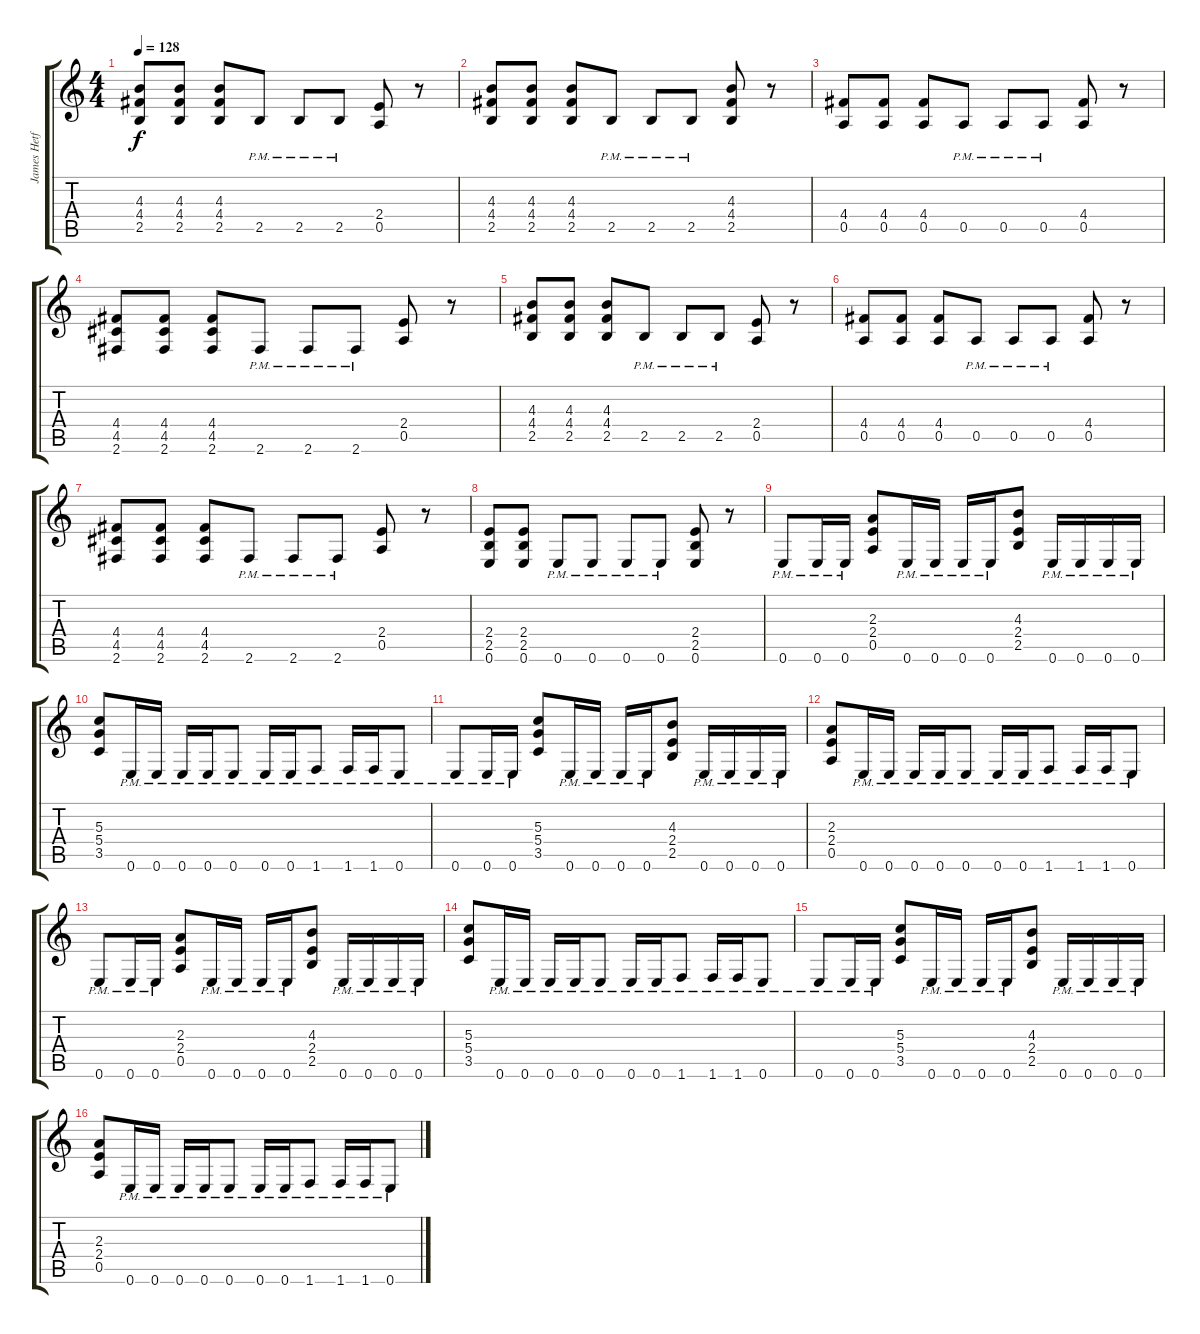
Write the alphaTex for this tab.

\track ("James Hetfield 2" "James Hetf") {instrument distortionguitar}
\staff {score tabs}
\tuning (E4 B3 G3 D3 A2 E2) {hide}
\ts (4 4)
\tempo 128
\clef g2
\ks c
(4.3 4.4 2.5).8{dy f} (4.3 4.4 2.5).8 (4.3 4.4 2.5).8 2.5{pm}.8 2.5{pm}.8 2.5{pm}.8 (2.4 0.5).8 r.8 |
(4.3 4.4 2.5).8 (4.3 4.4 2.5).8 (4.3 4.4 2.5).8 2.5{pm}.8 2.5{pm}.8 2.5{pm}.8 (4.3 4.4 2.5).8 r.8 |
(4.4 0.5).8 (4.4 0.5).8 (4.4 0.5).8 0.5{pm}.8 0.5{pm}.8 0.5{pm}.8 (4.4 0.5).8 r.8 |
(4.4 4.5 2.6).8 (4.4 4.5 2.6).8 (4.4 4.5 2.6).8 2.6{pm}.8 2.6{pm}.8 2.6{pm}.8 (2.4 0.5).8 r.8 |
(4.3 4.4 2.5).8 (4.3 4.4 2.5).8 (4.3 4.4 2.5).8 2.5{pm}.8 2.5{pm}.8 2.5{pm}.8 (2.4 0.5).8 r.8 |
(4.4 0.5).8 (4.4 0.5).8 (4.4 0.5).8 0.5{pm}.8 0.5{pm}.8 0.5{pm}.8 (4.4 0.5).8 r.8 |
(4.4 4.5 2.6).8 (4.4 4.5 2.6).8 (4.4 4.5 2.6).8 2.6{pm}.8 2.6{pm}.8 2.6{pm}.8 (2.4 0.5).8 r.8 |
(2.4 2.5 0.6).8 (2.4 2.5 0.6).8 0.6{pm}.8 0.6{pm}.8 0.6{pm}.8 0.6{pm}.8 (2.4 2.5 0.6).8 r.8 |
0.6{pm}.8 0.6{pm}.16 0.6{pm}.16 (2.3 2.4 0.5).8 0.6{pm}.16 0.6{pm}.16 0.6{pm}.16 0.6{pm}.16 (4.3 2.4 2.5).8 0.6{pm}.16 0.6{pm}.16 0.6{pm}.16 0.6{pm}.16 |
(5.3 5.4 3.5).8 0.6{pm}.16 0.6{pm}.16 0.6{pm}.16 0.6{pm}.16 0.6{pm}.8 0.6{pm}.16 0.6{pm}.16 1.6{pm}.8 1.6{pm}.16 1.6{pm}.16 0.6{pm}.8 |
0.6{pm}.8 0.6{pm}.16 0.6{pm}.16 (5.3 5.4 3.5).8 0.6{pm}.16 0.6{pm}.16 0.6{pm}.16 0.6{pm}.16 (4.3 2.4 2.5).8 0.6{pm}.16 0.6{pm}.16 0.6{pm}.16 0.6{pm}.16 |
(2.3 2.4 0.5).8 0.6{pm}.16 0.6{pm}.16 0.6{pm}.16 0.6{pm}.16 0.6{pm}.8 0.6{pm}.16 0.6{pm}.16 1.6{pm}.8 1.6{pm}.16 1.6{pm}.16 0.6{pm}.8 |
0.6{pm}.8 0.6{pm}.16 0.6{pm}.16 (2.3 2.4 0.5).8 0.6{pm}.16 0.6{pm}.16 0.6{pm}.16 0.6{pm}.16 (4.3 2.4 2.5).8 0.6{pm}.16 0.6{pm}.16 0.6{pm}.16 0.6{pm}.16 |
(5.3 5.4 3.5).8 0.6{pm}.16 0.6{pm}.16 0.6{pm}.16 0.6{pm}.16 0.6{pm}.8 0.6{pm}.16 0.6{pm}.16 1.6{pm}.8 1.6{pm}.16 1.6{pm}.16 0.6{pm}.8 |
0.6{pm}.8 0.6{pm}.16 0.6{pm}.16 (5.3 5.4 3.5).8 0.6{pm}.16 0.6{pm}.16 0.6{pm}.16 0.6{pm}.16 (4.3 2.4 2.5).8 0.6{pm}.16 0.6{pm}.16 0.6{pm}.16 0.6{pm}.16 |
(2.3 2.4 0.5).8 0.6{pm}.16 0.6{pm}.16 0.6{pm}.16 0.6{pm}.16 0.6{pm}.8 0.6{pm}.16 0.6{pm}.16 1.6{pm}.8 1.6{pm}.16 1.6{pm}.16 0.6{pm}.8
